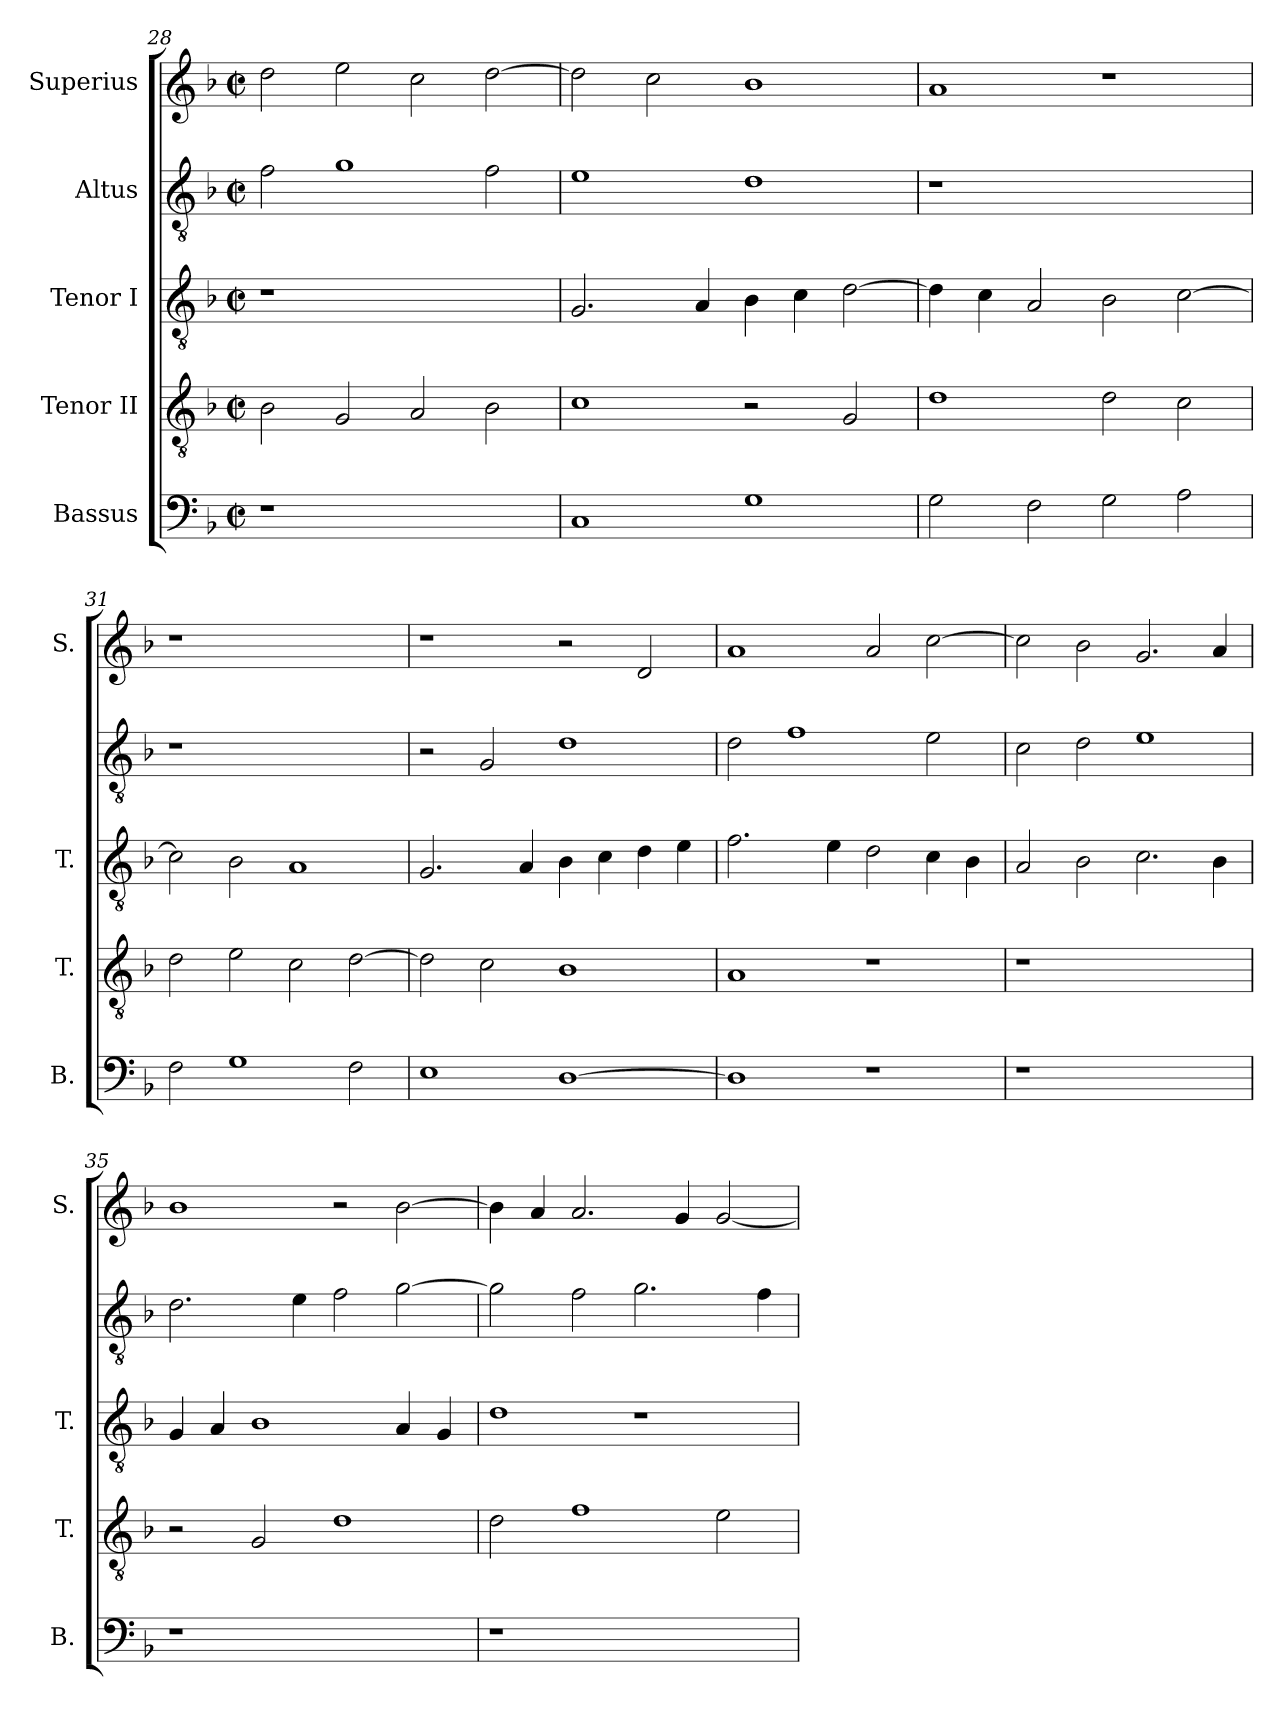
**kern	**kern	**kern	**kern	**kern
*part5	*part4	*part3	*part2	*part1
*staff5	*staff4	*staff3	*staff2	*staff1
*I"Bassus	*I"Tenor II	*I"Tenor I	*I"Altus	*I"Superius
*I'B.	*I'T.	*I'T.	*	*I'S.
*clefF4	*clefGv2	*clefGv2	*clefGv2	*clefG2
*	*ITrd7c12	*ITrd7c12	*ITrd7c12	*
*k[b-]	*k[b-]	*k[b-]	*k[b-]	*k[b-]
*F:	*F:	*F:	*F:	*F:
*M2/2	*M2/2	*M2/2	*M2/2	*M2/2
*met(c|)	*met(c|)	*met(c|)	*met(c|)	*met(c|)
=28	=28	=28	=28	=28
!LO:N:vis=1	!	!LO:N:vis=1	!	!
1r	2BB-i\	1r	2Fi\	2ddi\
.	2GGi/	.	1Gi	2eei\
1ryy	2AAi/	1ryy	.	2cci\
.	2BB-i\	.	2Fi\	[>2ddi\
=29	=29	=29	=29	=29
1Ci	1Ci	2.GGi/	1Ei	2ddi\]
.	.	.	.	2cci\
.	.	4AAi/	.	.
1Gi	2r	4BB-i\	1Di	1b-i
.	.	4Ci\	.	.
.	2GGi/	[>2Di\	.	.
!!LO:PB:g=z
=30	=30	=30	=30	=30
!	!	!	!LO:N:vis=1	!
2Gi\	1Di	4Di\]	1r	1ai
.	.	4Ci\	.	.
2Fi\	.	2AAi/	.	.
2Gi\	2Di\	2BB-i\	1ryy	1r
2Ai\	2Ci\	[>2Ci\	.	.
=31	=31	=31	=31	=31
!	!	!	!LO:N:vis=1	!LO:N:vis=1
2Fi\	2Di\	2Ci\]	1r	1r
1Gi	2Ei\	2BB-i\	.	.
.	2Ci\	1AAi	1ryy	1ryy
2Fi\	[>2Di\	.	.	.
=32	=32	=32	=32	=32
1Ei	2Di\]	2.GGi/	2r	1r
.	2Ci\	.	2GGi/	.
.	.	4AAi/	.	.
[>1Di	1BB-i	4BB-i\	1Di	2r
.	.	4Ci\	.	.
.	.	4Di\	.	2di/
.	.	4Ei\	.	.
=33	=33	=33	=33	=33
1Di]	1AAi	2.Fi\	2Di\	1ai
.	.	.	1Fi	.
.	.	4Ei\	.	.
1r	1r	2Di\	.	2ai/
.	.	4Ci\	2Ei\	[>2cci\
.	.	4BB-i\	.	.
=34	=34	=34	=34	=34
!LO:N:vis=1	!LO:N:vis=1	!	!	!
1r	1r	2AAi/	2Ci\	2cci\]
.	.	2BB-i\	2Di\	2b-i\
1ryy	1ryy	2.Ci\	1Ei	2.gi/
.	.	4BB-i\	.	4ai/
!!LO:LB:g=z
=35	=35	=35	=35	=35
!LO:N:vis=1	!	!	!	!
1r	2r	4GGi/	2.Di\	1b-i
.	.	4AAi/	.	.
.	2GGi/	1BB-i	.	.
.	.	.	4Ei\	.
1ryy	1Di	.	2Fi\	2r
.	.	4AAi/	[>2Gi\	[>2b-i\
.	.	4GGi/	.	.
=36	=36	=36	=36	=36
!LO:N:vis=1	!	!	!	!
1r	2Di\	1Di	2Gi\]	4b-i\]
.	.	.	.	4ai/
.	1Fi	.	2Fi\	2.ai/
1ryy	.	1r	2.Gi\	.
.	.	.	.	4gi/
.	2Ei\	.	.	[<2gi/
.	.	.	4Fi\	.
=	=	=	=	=
*-	*-	*-	*-	*-
